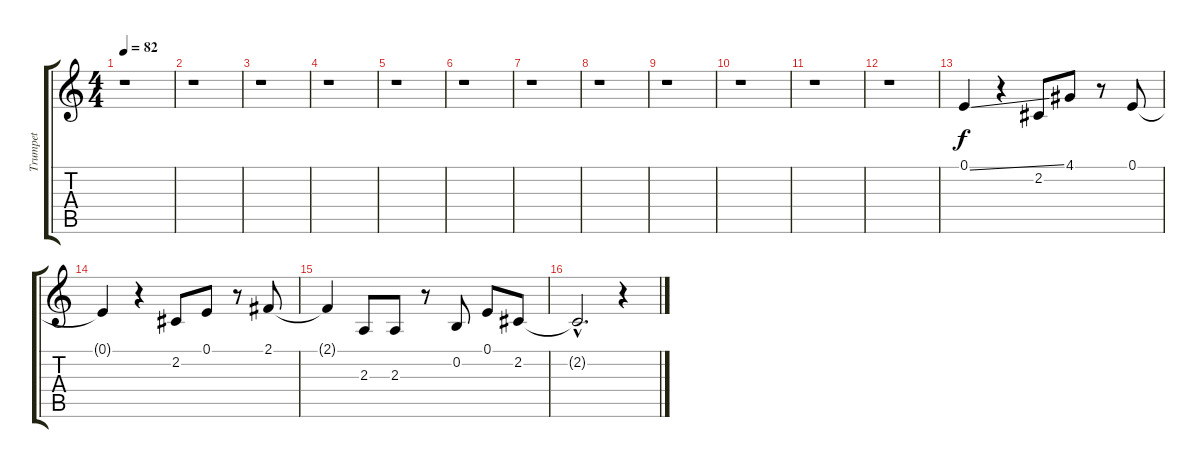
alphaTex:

\track ("Trumpet" "Trumpet") {instrument trumpet}
\staff {score tabs}
\tuning (E4 B3 G3 D3 A2 E2) {hide}
\ts (4 4)
\tempo 82
\clef g2
\ks c
r.1{dy f} |
r.1 |
r.1 |
r.1 |
r.1 |
r.1 |
r.1 |
r.1 |
r.1 |
r.1 |
r.1 |
r.1 |
0.1{ss}.4 r.4 2.2.8 4.1.8 r.8 0.1.8 |
0.1{t}.4 r.4 2.2.8 0.1.8 r.8 2.1.8 |
2.1{t}.4 2.3.8 2.3.8 r.8 0.2.8 0.1.8 2.2.8 |
2.2{hac t}.2{d} r.4
